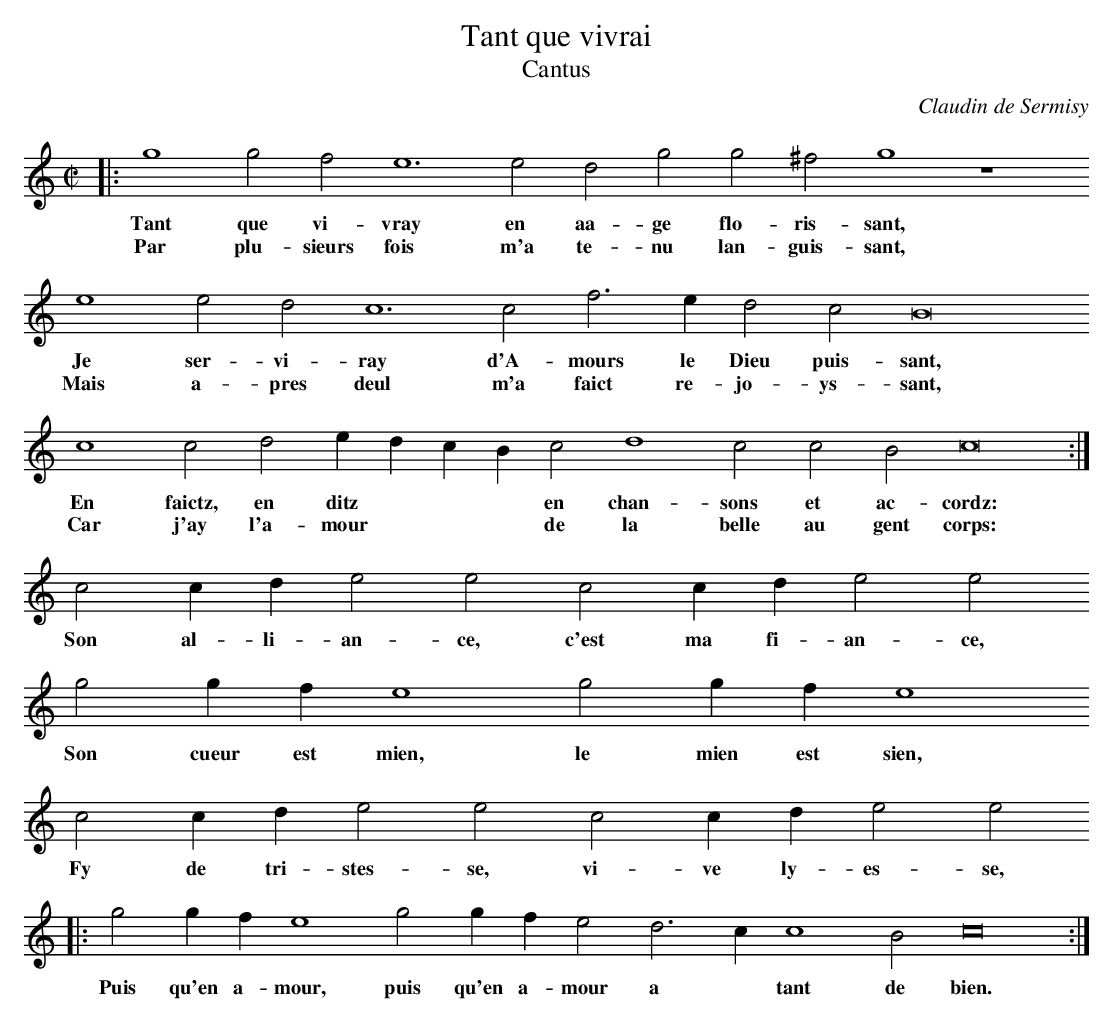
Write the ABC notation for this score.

X:1
T:Tant que vivrai
T:Cantus
C:Claudin de Sermisy
M:C|
L:1/2
K:C maj -8va
|:g2 g f e3 e d g g ^f g2 z2
w: Tant que vi- vray en aa- ge flo- ris- sant,
w: Par plu- sieurs fois m'a te- nu lan- guis- sant,
e2 e d c3 c f > e d c B4
w: Je ser- vi- ray d'A- mours le Dieu puis- sant,
w: Mais a- pres deul m'a faict re- jo- ys- sant,
c2 c d e/ d/ c/ B/ c d2 c c B c4 :|
w: En faictz, en ditz * * *  en chan- sons et ac- cordz:
w: Car j'ay l'a- mour * * * de la belle au gent corps:
c c/ d/ e e c c/ d/ e e
w: Son al- li- an- ce, c'est ma fi- an- ce,
g g/ f/ e2 g g/ f/ e2
w: Son cueur est mien, le mien est sien,
c c/ d/ e e c c/ d/ e e
w: Fy de tri- stes- se, vi- ve ly- es- se,
|:g g/ f/ e2 g g/ f/ e d > c c2 B c4 :|
w: Puis qu'en a- mour, puis qu'en a- mour a *  tant  de bien.
